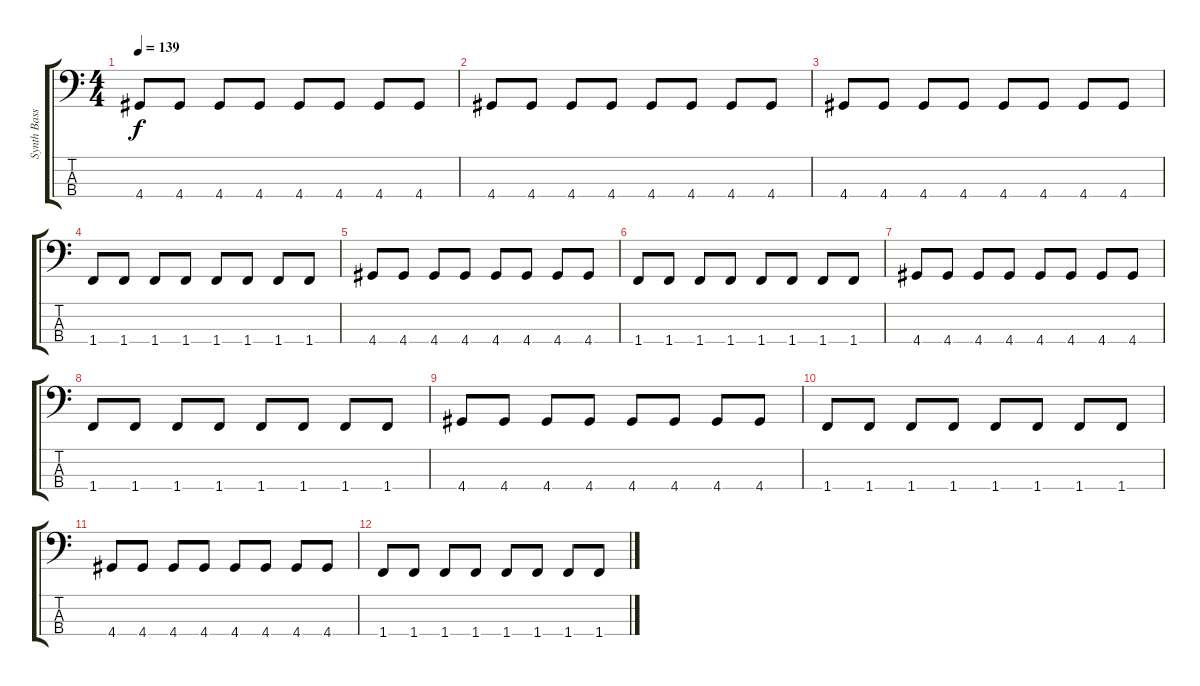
\track ("Synth Bass" "Synth Bass") {instrument synthbass1}
\staff {score tabs}
\tuning (G2 D2 A1 E1) {hide}
\ts (4 4)
\tempo 139
\clef f4
\ks c
4.4.8{dy f} 4.4.8 4.4.8 4.4.8 4.4.8 4.4.8 4.4.8 4.4.8 |
4.4.8 4.4.8 4.4.8 4.4.8 4.4.8 4.4.8 4.4.8 4.4.8 |
4.4.8 4.4.8 4.4.8 4.4.8 4.4.8 4.4.8 4.4.8 4.4.8 |
1.4.8 1.4.8 1.4.8 1.4.8 1.4.8 1.4.8 1.4.8 1.4.8 |
4.4.8 4.4.8 4.4.8 4.4.8 4.4.8 4.4.8 4.4.8 4.4.8 |
1.4.8 1.4.8 1.4.8 1.4.8 1.4.8 1.4.8 1.4.8 1.4.8 |
4.4.8 4.4.8 4.4.8 4.4.8 4.4.8 4.4.8 4.4.8 4.4.8 |
1.4.8 1.4.8 1.4.8 1.4.8 1.4.8 1.4.8 1.4.8 1.4.8 |
4.4.8 4.4.8 4.4.8 4.4.8 4.4.8 4.4.8 4.4.8 4.4.8 |
1.4.8 1.4.8 1.4.8 1.4.8 1.4.8 1.4.8 1.4.8 1.4.8 |
4.4.8 4.4.8 4.4.8 4.4.8 4.4.8 4.4.8 4.4.8 4.4.8 |
1.4.8 1.4.8 1.4.8 1.4.8 1.4.8 1.4.8 1.4.8 1.4.8
